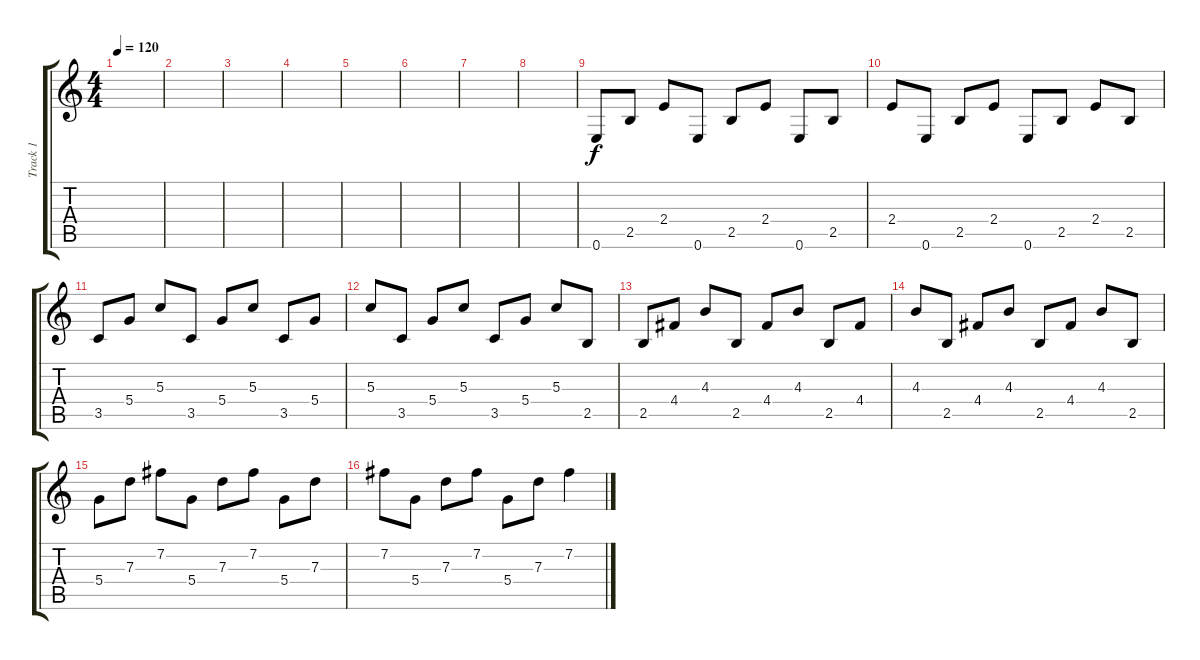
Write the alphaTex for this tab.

\track ("Track 1" "Track 1") {instrument acousticguitarsteel}
\staff {score tabs}
\tuning (E4 B3 G3 D3 A2 E2) {hide}
\ts (4 4)
\tempo 120
\clef g2
\ks c
|
|
|
|
|
|
|
|
0.6.8 2.5.8 2.4.8 0.6.8 2.5.8 2.4.8 0.6.8 2.5.8 |
2.4.8 0.6.8 2.5.8 2.4.8 0.6.8 2.5.8 2.4.8 2.5.8 |
3.5.8 5.4.8 5.3.8 3.5.8 5.4.8 5.3.8 3.5.8 5.4.8 |
5.3.8 3.5.8 5.4.8 5.3.8 3.5.8 5.4.8 5.3.8 2.5.8 |
2.5.8 4.4.8 4.3.8 2.5.8 4.4.8 4.3.8 2.5.8 4.4.8 |
4.3.8 2.5.8 4.4.8 4.3.8 2.5.8 4.4.8 4.3.8 2.5.8 |
5.4.8 7.3.8 7.2.8 5.4.8 7.3.8 7.2.8 5.4.8 7.3.8 |
7.2.8 5.4.8 7.3.8 7.2.8 5.4.8 7.3.8 7.2.4
